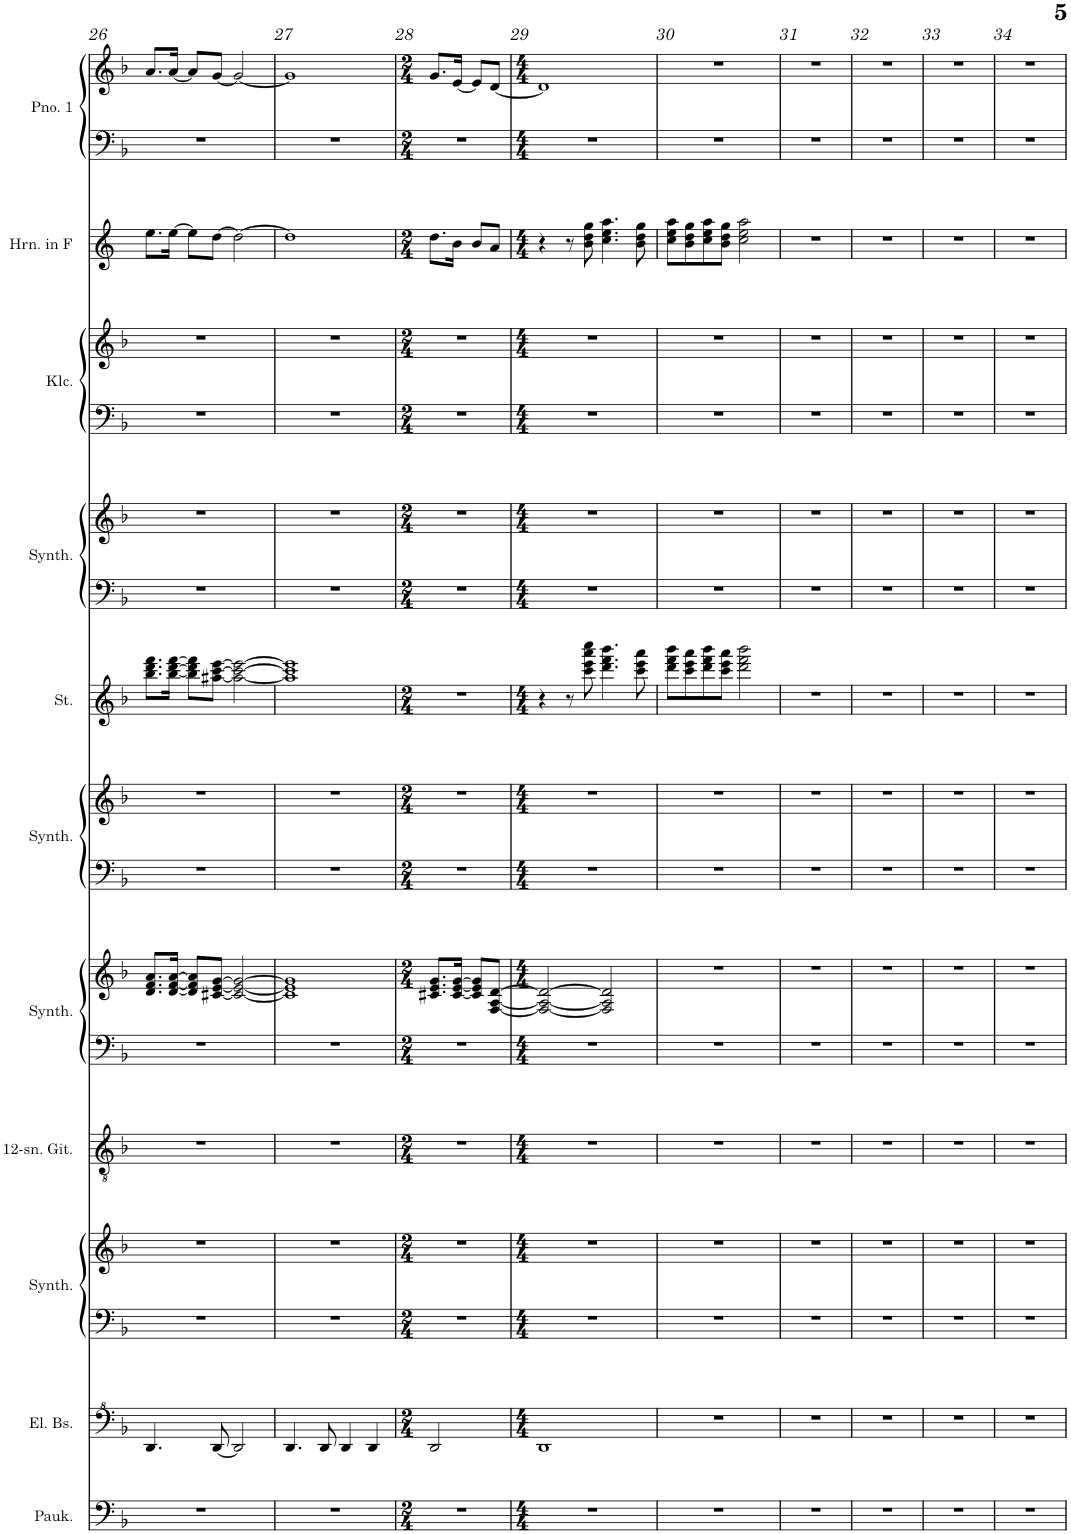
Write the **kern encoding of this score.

**kern	**kern	**kern	**kern	**kern	**kern	**kern	**kern	**kern	**kern	**kern	**kern	**kern	**kern	**kern	**kern	**kern
*part11	*part10	*part9	*part9	*part8	*part7	*part7	*part6	*part6	*part5	*part4	*part4	*part3	*part3	*part2	*part1	*part1
*staff17	*staff16	*staff15	*staff14	*staff13	*staff12	*staff11	*staff10	*staff9	*staff8	*staff7	*staff6	*staff5	*staff4	*staff3	*staff2	*staff1
*I"Pauken	*I"Elektrische bas	*I"Bass synthesizer	*	*I"12-snarige gitaar	*I"Brass synthesizer	*	*I"Blokgolf synthesiser	*	*I"Strijkers	*I"Poly synthesizer	*	*I"Klavecimbel	*	*I"Hoorn in F	*I"Piano 1	*
*I'Pauk.	*I'El. Bs.	*I'Synth.	*	*I'12-sn. Git.	*I'Synth.	*	*I'Synth.	*	*I'St.	*I'Synth.	*	*I'Klc.	*	*I'Hrn. in F	*I'Pno. 1	*
!!LO:PB:g=z
*clefF4	*clefF4	*clefF4	*clefG2	*clefGv2	*clefF4	*clefG2	*clefF4	*clefG2	*clefG2	*clefF4	*clefG2	*clefF4	*clefG2	*clefG2	*clefF4	*clefG2
*	*Trd7c12	*	*	*	*	*	*	*	*	*	*	*	*	*Trd4c7	*	*
*k[b-]	*k[b-]	*k[b-]	*k[b-]	*k[b-]	*k[b-]	*k[b-]	*k[b-]	*k[b-]	*k[b-]	*k[b-]	*k[b-]	*k[b-]	*k[b-]	*k[]	*k[b-]	*k[b-]
*M4/4	*M4/4	*M4/4	*M4/4	*M4/4	*M4/4	*M4/4	*M4/4	*M4/4	*M4/4	*M4/4	*M4/4	*M4/4	*M4/4	*M4/4	*M4/4	*M4/4
=26	=26	=26	=26	=26	=26	=26	=26	=26	=26	=26	=26	=26	=26	=26	=26	=26
1r	4.D/	1r	1r	1r	1r	8.d/ 8.f/ 8.a/L	1r	1r	8.bb-\ 8.ddd\ 8.fff\L	1r	1r	1r	1r	8.ee\L	1r	8.a/L
.	.	.	.	.	.	[16d/ [16f/ [16a/Jk	.	.	[16bb-\ [16ddd\ [16fff\Jk	.	.	.	.	[16ee\Jk	.	[16a/Jk
.	.	.	.	.	.	8d/] 8f/] 8a/]L	.	.	8bb-\] 8ddd\] 8fff\]L	.	.	.	.	8ee\L]	.	8a/L]
.	[8D/	.	.	.	.	[8c#X/ [8e/ [8g/J	.	.	[8aa#X\ [8ccc\ [8eee\J	.	.	.	.	[8dd\J	.	[8g/J
.	2D/]	.	.	.	.	2c#/_ 2e/_ 2g/_	.	.	2aa#\_ 2ccc\_ 2eee\_	.	.	.	.	2dd\_	.	2g/_
=27	=27	=27	=27	=27	=27	=27	=27	=27	=27	=27	=27	=27	=27	=27	=27	=27
1r	4.D/	1r	1r	1r	1r	1c#] 1e] 1g]	1r	1r	1aa#] 1ccc] 1eee]	1r	1r	1r	1r	1dd]	1r	1g]
.	8D/	.	.	.	.	.	.	.	.	.	.	.	.	.	.	.
.	4D/	.	.	.	.	.	.	.	.	.	.	.	.	.	.	.
.	4D/	.	.	.	.	.	.	.	.	.	.	.	.	.	.	.
=28	=28	=28	=28	=28	=28	=28	=28	=28	=28	=28	=28	=28	=28	=28	=28	=28
*M2/4	*M2/4	*M2/4	*M2/4	*M2/4	*M2/4	*M2/4	*M2/4	*M2/4	*M2/4	*M2/4	*M2/4	*M2/4	*M2/4	*M2/4	*M2/4	*M2/4
2r	2D/	2r	2r	2r	2r	8.c#X/ 8.e/ 8.g/L	2r	2r	2r	2r	2r	2r	2r	8.dd\L	2r	8.g/L
.	.	.	.	.	.	[16c#/ [16e/ [16g/Jk	.	.	.	.	.	.	.	16b\Jk	.	[16e/Jk
.	.	.	.	.	.	8c#/] 8e/] 8g/]L	.	.	.	.	.	.	.	8b/L	.	8e/L]
.	.	.	.	.	.	[8F/ [8A/ [8d/J	.	.	.	.	.	.	.	8a/J	.	[8d/J
=29	=29	=29	=29	=29	=29	=29	=29	=29	=29	=29	=29	=29	=29	=29	=29	=29
*M4/4	*M4/4	*M4/4	*M4/4	*M4/4	*M4/4	*M4/4	*M4/4	*M4/4	*M4/4	*M4/4	*M4/4	*M4/4	*M4/4	*M4/4	*M4/4	*M4/4
1r	1D	1r	1r	1r	1r	2F/_ 2A/_ 2d/_	1r	1r	4r	1r	1r	1r	1r	4r	1r	1d]
.	.	.	.	.	.	.	.	.	8r	.	.	.	.	8r	.	.
.	.	.	.	.	.	.	.	.	8ccc\ 8eee\ 8aaa\ 8cccc\	.	.	.	.	8b\ 8dd\ 8gg\	.	.
.	.	.	.	.	.	2F/] 2A/] 2d/]	.	.	4.ddd\ 4.fff\ 4.bbb-\	.	.	.	.	4.cc\ 4.ee\ 4.aa\	.	.
.	.	.	.	.	.	.	.	.	8ccc\ 8eee\ 8aaa\	.	.	.	.	8b\ 8dd\ 8gg\	.	.
=30	=30	=30	=30	=30	=30	=30	=30	=30	=30	=30	=30	=30	=30	=30	=30	=30
1r	1r	1r	1r	1r	1r	1r	1r	1r	8ddd\ 8fff\ 8bbb-\L	1r	1r	1r	1r	8cc\ 8ee\ 8aa\L	1r	1r
.	.	.	.	.	.	.	.	.	8ccc\ 8eee\ 8aaa\	.	.	.	.	8b\ 8dd\ 8gg\	.	.
.	.	.	.	.	.	.	.	.	8ddd\ 8fff\ 8bbb-\	.	.	.	.	8cc\ 8ee\ 8aa\	.	.
.	.	.	.	.	.	.	.	.	8ccc\ 8eee\ 8aaa\J	.	.	.	.	8b\ 8dd\ 8gg\J	.	.
.	.	.	.	.	.	.	.	.	2ddd\ 2fff\ 2bbb-\	.	.	.	.	2cc\ 2ee\ 2aa\	.	.
=31	=31	=31	=31	=31	=31	=31	=31	=31	=31	=31	=31	=31	=31	=31	=31	=31
1r	1r	1r	1r	1r	1r	1r	1r	1r	1r	1r	1r	1r	1r	1r	1r	1r
=32	=32	=32	=32	=32	=32	=32	=32	=32	=32	=32	=32	=32	=32	=32	=32	=32
1r	1r	1r	1r	1r	1r	1r	1r	1r	1r	1r	1r	1r	1r	1r	1r	1r
=33	=33	=33	=33	=33	=33	=33	=33	=33	=33	=33	=33	=33	=33	=33	=33	=33
1r	1r	1r	1r	1r	1r	1r	1r	1r	1r	1r	1r	1r	1r	1r	1r	1r
=34	=34	=34	=34	=34	=34	=34	=34	=34	=34	=34	=34	=34	=34	=34	=34	=34
1r	1r	1r	1r	1r	1r	1r	1r	1r	1r	1r	1r	1r	1r	1r	1r	1r
=	=	=	=	=	=	=	=	=	=	=	=	=	=	=	=	=
*-	*-	*-	*-	*-	*-	*-	*-	*-	*-	*-	*-	*-	*-	*-	*-	*-
